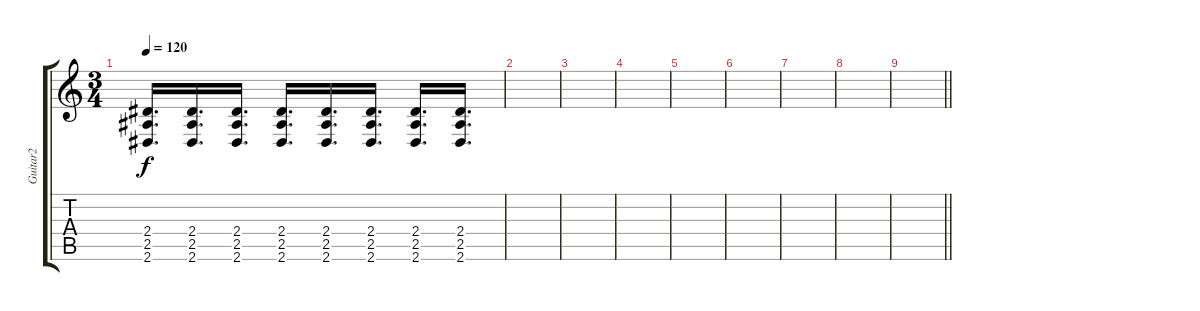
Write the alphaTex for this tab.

\track ("Guitar2" "Guitar2") {instrument overdrivenguitar}
\staff {score tabs}
\tuning (Eb4 Bb3 Gb3 Db3 Ab2 Db2) {hide}
\ts (3 4)
\tempo 120
\clef g2
\ks c
(2.4 2.5 2.6).16{d dy f} (2.4 2.5 2.6).16{d} (2.4 2.5 2.6).16{d} (2.4 2.5 2.6).16{d} (2.4 2.5 2.6).16{d} (2.4 2.5 2.6).16{d} (2.4 2.5 2.6).16{d} (2.4 2.5 2.6).16{d} |
|
|
|
|
|
|
|
\barLineRight lightlight
